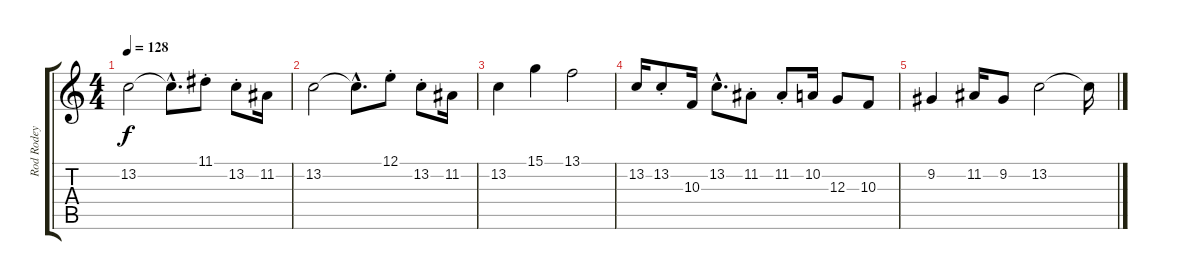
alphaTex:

\track ("Rod Rodey" "Rod Rodey") {instrument trumpet}
\staff {score tabs}
\tuning (E4 B3 G3 D3 A2 E2) {hide}
\ts (4 4)
\tempo 128
\clef g2
\ks c
13.2.2{dy f} 13.2{hac t}.8{d} 11.1{st}.8 13.2{st}.8 11.2.16 |
13.2.2 13.2{hac t}.8{d} 12.1{st}.8 13.2{st}.8 11.2.16 |
13.2.4 15.1.4 13.1.2 |
13.2.16 13.2{st}.8 10.3.16 13.2{hac}.8{d} 11.2{st}.8 11.2{st}.8 10.2.16 12.3.8 10.3.8 |
9.2.4 11.2.16 9.2.8 13.2.2 13.2{t}.16
